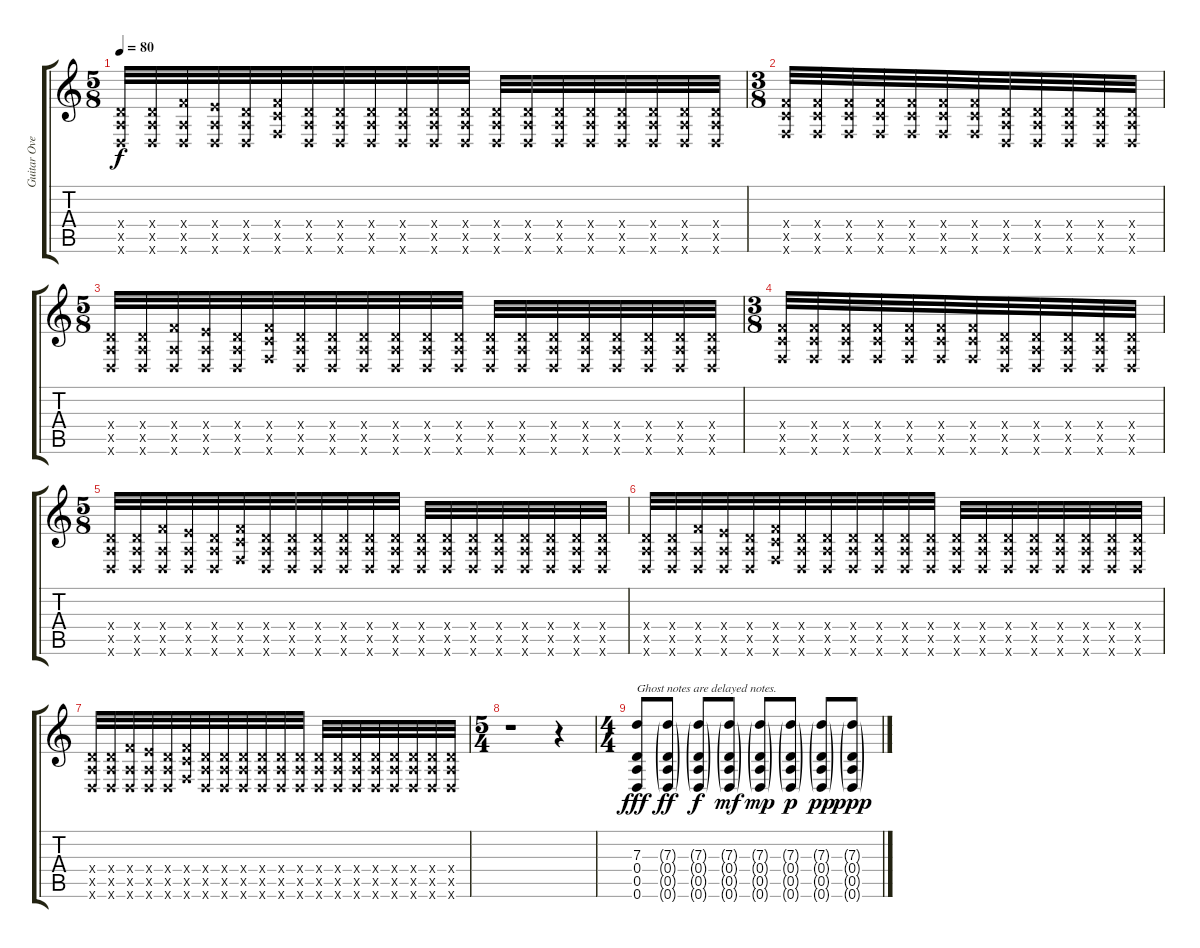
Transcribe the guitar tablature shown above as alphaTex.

\track ("Guitar Overdub" "Guitar Ove") {instrument overdrivenguitar}
\staff {score tabs}
\tuning (E4 B3 G3 D3 A2 D2) {hide}
\ts (5 8)
\tempo 80
\clef g2
\ks c
(0.4{x} 0.5{x} 0.6{x}).32{dy f} (0.4{x} 0.5{x} 0.6{x}).32 (3.4{x} 0.5{x} 0.6{x}).32 (2.4{x} 0.5{x} 0.6{x}).32 (0.4{x} 0.5{x} 0.6{x}).32 (3.4{x} 3.5{x} 3.6{x}).32 (0.4{x} 0.5{x} 0.6{x}).32 (0.4{x} 0.5{x} 0.6{x}).32 (0.4{x} 0.5{x} 0.6{x}).32 (0.4{x} 0.5{x} 0.6{x}).32 (0.4{x} 0.5{x} 0.6{x}).32 (0.4{x} 0.5{x} 0.6{x}).32 (0.4{x} 0.5{x} 0.6{x}).32 (0.4{x} 0.5{x} 0.6{x}).32 (0.4{x} 0.5{x} 0.6{x}).32 (0.4{x} 0.5{x} 0.6{x}).32 (0.4{x} 0.5{x} 0.6{x}).32 (0.4{x} 0.5{x} 0.6{x}).32 (0.4{x} 0.5{x} 0.6{x}).32 (0.4{x} 0.5{x} 0.6{x}).32 |
\ts (3 8)
(3.4{x} 3.5{x} 3.6{x}).32 (3.4{x} 3.5{x} 3.6{x}).32 (3.4{x} 3.5{x} 3.6{x}).32 (3.4{x} 3.5{x} 3.6{x}).32 (3.4{x} 3.5{x} 3.6{x}).32 (3.4{x} 3.5{x} 3.6{x}).32 (3.4{x} 3.5{x} 3.6{x}).32 (0.4{x} 0.5{x} 0.6{x}).32 (0.4{x} 0.5{x} 0.6{x}).32 (0.4{x} 0.5{x} 0.6{x}).32 (0.4{x} 0.5{x} 0.6{x}).32 (0.4{x} 0.5{x} 0.6{x}).32 |
\ts (5 8)
(0.4{x} 0.5{x} 0.6{x}).32 (0.4{x} 0.5{x} 0.6{x}).32 (3.4{x} 0.5{x} 0.6{x}).32 (2.4{x} 0.5{x} 0.6{x}).32 (0.4{x} 0.5{x} 0.6{x}).32 (3.4{x} 3.5{x} 3.6{x}).32 (0.4{x} 0.5{x} 0.6{x}).32 (0.4{x} 0.5{x} 0.6{x}).32 (0.4{x} 0.5{x} 0.6{x}).32 (0.4{x} 0.5{x} 0.6{x}).32 (0.4{x} 0.5{x} 0.6{x}).32 (0.4{x} 0.5{x} 0.6{x}).32 (0.4{x} 0.5{x} 0.6{x}).32 (0.4{x} 0.5{x} 0.6{x}).32 (0.4{x} 0.5{x} 0.6{x}).32 (0.4{x} 0.5{x} 0.6{x}).32 (0.4{x} 0.5{x} 0.6{x}).32 (0.4{x} 0.5{x} 0.6{x}).32 (0.4{x} 0.5{x} 0.6{x}).32 (0.4{x} 0.5{x} 0.6{x}).32 |
\ts (3 8)
(3.4{x} 3.5{x} 3.6{x}).32 (3.4{x} 3.5{x} 3.6{x}).32 (3.4{x} 3.5{x} 3.6{x}).32 (3.4{x} 3.5{x} 3.6{x}).32 (3.4{x} 3.5{x} 3.6{x}).32 (3.4{x} 3.5{x} 3.6{x}).32 (3.4{x} 3.5{x} 3.6{x}).32 (0.4{x} 0.5{x} 0.6{x}).32 (0.4{x} 0.5{x} 0.6{x}).32 (0.4{x} 0.5{x} 0.6{x}).32 (0.4{x} 0.5{x} 0.6{x}).32 (0.4{x} 0.5{x} 0.6{x}).32 |
\ts (5 8)
(0.4{x} 0.5{x} 0.6{x}).32 (0.4{x} 0.5{x} 0.6{x}).32 (3.4{x} 0.5{x} 0.6{x}).32 (2.4{x} 0.5{x} 0.6{x}).32 (0.4{x} 0.5{x} 0.6{x}).32 (3.4{x} 3.5{x} 3.6{x}).32 (0.4{x} 0.5{x} 0.6{x}).32 (0.4{x} 0.5{x} 0.6{x}).32 (0.4{x} 0.5{x} 0.6{x}).32 (0.4{x} 0.5{x} 0.6{x}).32 (0.4{x} 0.5{x} 0.6{x}).32 (0.4{x} 0.5{x} 0.6{x}).32 (0.4{x} 0.5{x} 0.6{x}).32 (0.4{x} 0.5{x} 0.6{x}).32 (0.4{x} 0.5{x} 0.6{x}).32 (0.4{x} 0.5{x} 0.6{x}).32 (0.4{x} 0.5{x} 0.6{x}).32 (0.4{x} 0.5{x} 0.6{x}).32 (0.4{x} 0.5{x} 0.6{x}).32 (0.4{x} 0.5{x} 0.6{x}).32 |
(0.4{x} 0.5{x} 0.6{x}).32 (0.4{x} 0.5{x} 0.6{x}).32 (3.4{x} 0.5{x} 0.6{x}).32 (2.4{x} 0.5{x} 0.6{x}).32 (0.4{x} 0.5{x} 0.6{x}).32 (3.4{x} 3.5{x} 3.6{x}).32 (0.4{x} 0.5{x} 0.6{x}).32 (0.4{x} 0.5{x} 0.6{x}).32 (0.4{x} 0.5{x} 0.6{x}).32 (0.4{x} 0.5{x} 0.6{x}).32 (0.4{x} 0.5{x} 0.6{x}).32 (0.4{x} 0.5{x} 0.6{x}).32 (0.4{x} 0.5{x} 0.6{x}).32 (0.4{x} 0.5{x} 0.6{x}).32 (0.4{x} 0.5{x} 0.6{x}).32 (0.4{x} 0.5{x} 0.6{x}).32 (0.4{x} 0.5{x} 0.6{x}).32 (0.4{x} 0.5{x} 0.6{x}).32 (0.4{x} 0.5{x} 0.6{x}).32 (0.4{x} 0.5{x} 0.6{x}).32 |
(0.4{x} 0.5{x} 0.6{x}).32 (0.4{x} 0.5{x} 0.6{x}).32 (3.4{x} 0.5{x} 0.6{x}).32 (2.4{x} 0.5{x} 0.6{x}).32 (0.4{x} 0.5{x} 0.6{x}).32 (3.4{x} 3.5{x} 3.6{x}).32 (0.4{x} 0.5{x} 0.6{x}).32 (0.4{x} 0.5{x} 0.6{x}).32 (0.4{x} 0.5{x} 0.6{x}).32 (0.4{x} 0.5{x} 0.6{x}).32 (0.4{x} 0.5{x} 0.6{x}).32 (0.4{x} 0.5{x} 0.6{x}).32 (0.4{x} 0.5{x} 0.6{x}).32 (0.4{x} 0.5{x} 0.6{x}).32 (0.4{x} 0.5{x} 0.6{x}).32 (0.4{x} 0.5{x} 0.6{x}).32 (0.4{x} 0.5{x} 0.6{x}).32 (0.4{x} 0.5{x} 0.6{x}).32 (0.4{x} 0.5{x} 0.6{x}).32 (0.4{x} 0.5{x} 0.6{x}).32 |
\ts (5 4)
r.1 r.4 |
\ts (4 4)
(7.3 0.4 0.5 0.6).8{txt "Ghost notes are delayed notes." dy fff} (7.3{g} 0.4{g} 0.5{g} 0.6{g}).8{dy ff} (7.3{g} 0.4{g} 0.5{g} 0.6{g}).8{dy f} (7.3{g} 0.4{g} 0.5{g} 0.6{g}).8{dy mf} (7.3{g} 0.4{g} 0.5{g} 0.6{g}).8{dy mp} (7.3{g} 0.4{g} 0.5{g} 0.6{g}).8{dy p} (7.3{g} 0.4{g} 0.5{g} 0.6{g}).8{dy pp} (7.3{g} 0.4{g} 0.5{g} 0.6{g}).8{dy ppp}
